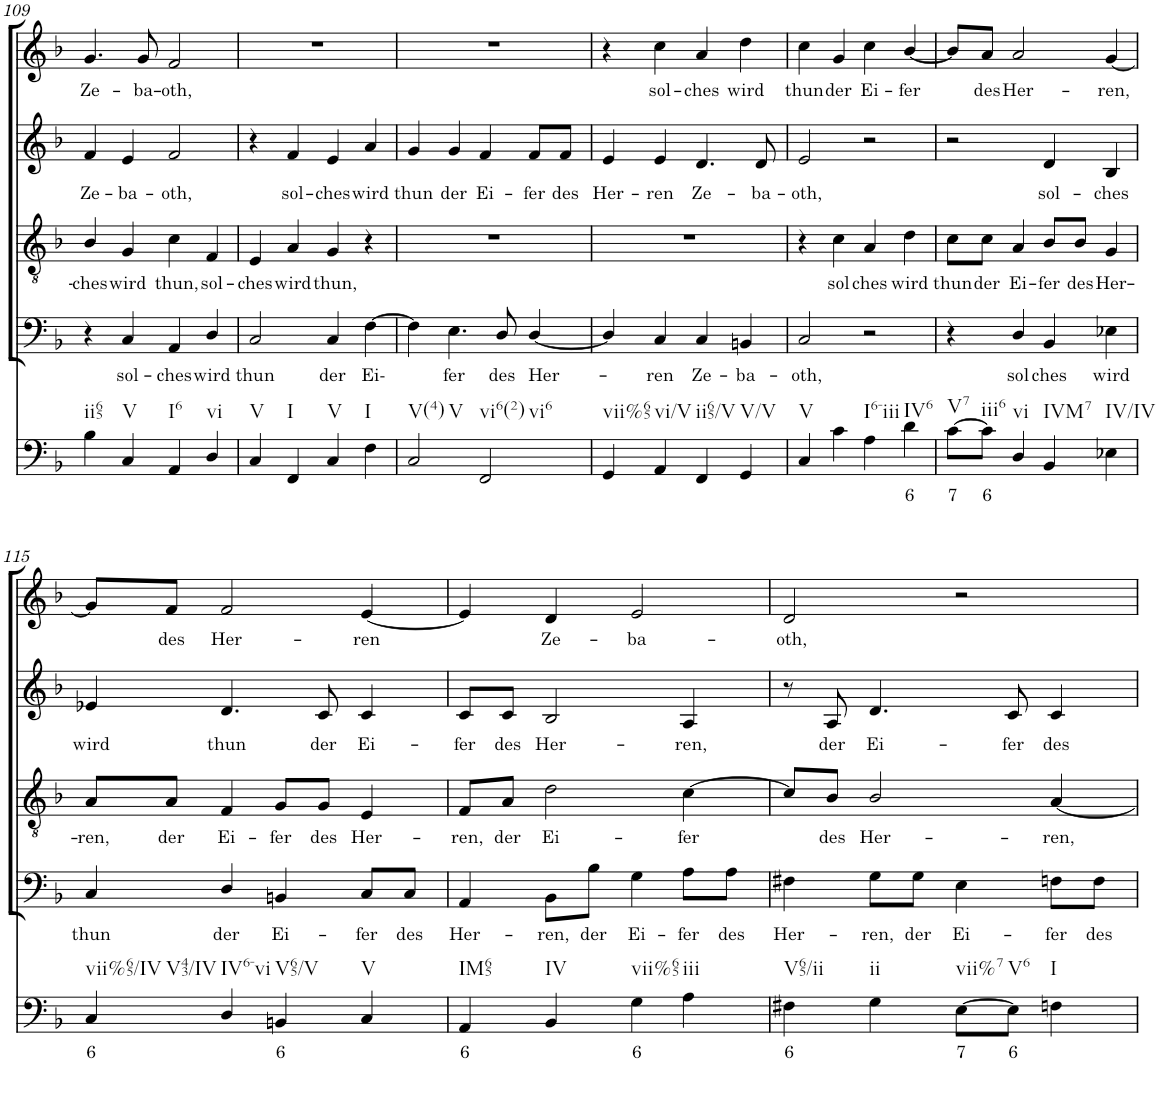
**kern	**text	**kern	**text	**kern	**text	**kern	**text	**kern	**text
*part5	*part5	*part4	*part4	*part3	*part3	*part2	*part2	*part1	*part1
*staff5	*staff5	*staff4	*staff4	*staff3	*staff3	*staff2	*staff2	*staff1	*staff1
*I"Continuo	*	*I"Bass	*	*I"Tenor	*	*I"Alto	*	*I"Soprano	*
!!LO:PB:g=z
*clefF4	*	*clefF4	*	*clefGv2	*	*clefG2	*	*clefG2	*
*k[b-]	*	*k[b-]	*	*k[b-]	*	*k[b-]	*	*k[b-]	*
*M4/4	*	*M4/4	*	*M4/4	*	*M4/4	*	*M4/4	*
=109	=109	=109	=109	=109	=109	=109	=109	=109	=109
!LO:TX:b:t=ii65	!	!	!	!	!	!	!	!	!
!	!	!	!	!	!LO:LY:b	!	!LO:LY:b	!	!LO:LY:b
4B-\	.	4r	.	4B-/	ches	4f/	Ze-	4.g/	Ze-
!LO:TX:b:t=V	!	!	!	!	!	!	!	!	!
!	!	!	!LO:LY:b	!	!LO:LY:b	!	!LO:LY:b	!	!
4C/	.	4C/	sol-	4G/	wird	4e/	ba-	.	.
!	!	!	!	!	!	!	!	!	!LO:LY:b
.	.	.	.	.	.	.	.	8g/	ba-
!LO:TX:b:t=I6	!	!	!	!	!	!	!	!	!
!	!	!	!LO:LY:b	!	!LO:LY:b	!	!LO:LY:b	!	!LO:LY:b
4AA/	.	4AA/	ches	4c\	thun,	2f/	oth,	2f/	oth,
!LO:TX:b:t=vi	!	!	!	!	!	!	!	!	!
!	!	!	!LO:LY:b	!	!LO:LY:b	!	!	!	!
4D/	.	4D/	wird	4F/	sol-	.	.	.	.
=110	=110	=110	=110	=110	=110	=110	=110	=110	=110
!LO:TX:b:t=V	!	!	!	!	!	!	!	!	!
!	!	!	!LO:LY:b	!	!LO:LY:b	!	!	!	!
4C/	.	2C/	thun	4E/	ches	4r	.	1r	.
!LO:TX:b:t=I	!	!	!	!	!	!	!	!	!
!	!	!	!	!	!LO:LY:b	!	!LO:LY:b	!	!
4FF/	.	.	.	4A/	wird	4f/	sol-	.	.
!LO:TX:b:t=V	!	!	!	!	!	!	!	!	!
!	!	!	!LO:LY:b	!	!LO:LY:b	!	!LO:LY:b	!	!
4C/	.	4C/	der	4G/	thun,	4e/	ches	.	.
!LO:TX:b:t=I	!	!	!	!	!	!	!	!	!
!	!	!	!LO:LY:b	!	!	!	!LO:LY:b	!	!
4F\	.	[4F\	Ei-	4r	.	4a/	wird	.	.
=111	=111	=111	=111	=111	=111	=111	=111	=111	=111
!LO:TX:b:t=V(4)	!	!	!	!	!	!	!	!	!
!LO:TX:b:t=V	!	!	!	!	!	!	!	!	!
!	!	!	!	!	!	!	!LO:LY:b	!	!
2C/	.	4F\]	.	1r	.	4g/	thun	1r	.
!	!	!	!LO:LY:b	!	!	!	!LO:LY:b	!	!
.	.	4.E\	fer	.	.	4g/	der	.	.
!LO:TX:b:t=vi6(2)	!	!	!	!	!	!	!	!	!
!LO:TX:b:t=vi6	!	!	!	!	!	!	!	!	!
!	!	!	!	!	!	!	!LO:LY:b	!	!
2FF/	.	.	.	.	.	4f/	Ei-	.	.
!	!	!	!LO:LY:b	!	!	!	!	!	!
.	.	8D/	des	.	.	.	.	.	.
!	!	!	!LO:LY:b	!	!	!	!LO:LY:b	!	!
.	.	[4D/	Her-	.	.	8f/L	fer	.	.
!	!	!	!	!	!	!	!LO:LY:b	!	!
.	.	.	.	.	.	8f/J	des	.	.
=112	=112	=112	=112	=112	=112	=112	=112	=112	=112
!LO:TX:b:t=vii%65	!	!	!	!	!	!	!	!	!
!	!	!	!	!	!	!	!LO:LY:b	!	!
4GG/	.	4D/]	.	1r	.	4e/	Her-	4r	.
!LO:TX:b:t=vi/V	!	!	!	!	!	!	!	!	!
!	!	!	!LO:LY:b	!	!	!	!LO:LY:b	!	!LO:LY:b
4AA/	.	4C/	ren	.	.	4e/	ren	4cc\	sol-
!LO:TX:b:t=ii65/V	!	!	!	!	!	!	!	!	!
!	!	!	!LO:LY:b	!	!	!	!LO:LY:b	!	!LO:LY:b
4FF/	.	4C/	Ze-	.	.	4.d/	Ze-	4a/	ches
!LO:TX:b:t=V/V	!	!	!	!	!	!	!	!	!
!	!	!	!LO:LY:b	!	!	!	!	!	!LO:LY:b
4GG/	.	4BBn/	ba-	.	.	.	.	4dd\	wird
!	!	!	!	!	!	!	!LO:LY:b	!	!
.	.	.	.	.	.	8d/	ba-	.	.
=113	=113	=113	=113	=113	=113	=113	=113	=113	=113
!LO:TX:b:t=V	!	!	!	!	!	!	!	!	!
!	!	!	!LO:LY:b	!	!	!	!LO:LY:b	!	!LO:LY:b
4C/	.	2C/	oth,	4r	.	2e/	oth,	4cc\	thun
!	!	!	!	!	!LO:LY:b	!	!	!	!LO:LY:b
4c\	.	.	.	4c\	sol-	.	.	4g/	der
!LO:TX:b:t=I6-iii	!	!	!	!	!	!	!	!	!
!	!	!	!	!	!LO:LY:b	!	!	!	!LO:LY:b
4A\	.	2r	.	4A/	ches	2r	.	4cc\	Ei-
!LO:TX:b:t=IV6	!	!	!	!	!	!	!	!	!
!	!LO:LY:b	!	!	!	!LO:LY:b	!	!	!	!LO:LY:b
4d\	6	.	.	4d\	wird	.	.	[4b-/	fer
=114	=114	=114	=114	=114	=114	=114	=114	=114	=114
!LO:TX:b:t=V7	!	!	!	!	!	!	!	!	!
!	!LO:LY:b	!	!	!	!LO:LY:b	!	!	!	!
[8c\L	7	4r	.	8c\L	thun	2r	.	8b-/L]	.
!LO:TX:b:t=iii6	!	!	!	!	!	!	!	!	!
!	!LO:LY:b	!	!	!	!LO:LY:b	!	!	!	!LO:LY:b
8c\J]	6	.	.	8c\J	der	.	.	8a/J	des
!LO:TX:b:t=vi	!	!	!	!	!	!	!	!	!
!	!	!	!LO:LY:b	!	!LO:LY:b	!	!	!	!LO:LY:b
4D/	.	4D/	sol-	4A/	Ei-	.	.	2a/	Her-
!LO:TX:b:t=IVM7	!	!	!	!	!	!	!	!	!
!	!	!	!LO:LY:b	!	!LO:LY:b	!	!LO:LY:b	!	!
4BB-/	.	4BB-/	ches	8B-/L	fer	4d/	sol-	.	.
!	!	!	!	!	!LO:LY:b	!	!	!	!
.	.	.	.	8B-/J	des	.	.	.	.
!LO:TX:b:t=IV/IV	!	!	!	!	!	!	!	!	!
!	!	!	!LO:LY:b	!	!LO:LY:b	!	!LO:LY:b	!	!LO:LY:b
4E-X\	.	4E-X\	wird	4G/	Her-	4B-/	ches	[4g/	ren,
!!LO:LB:g=z
=115	=115	=115	=115	=115	=115	=115	=115	=115	=115
!LO:TX:b:t=vii%65/IV	!	!	!	!	!	!	!	!	!
!LO:TX:b:t=V43/IV	!	!	!	!	!	!	!	!	!
!	!LO:LY:b	!	!LO:LY:b	!	!LO:LY:b	!	!LO:LY:b	!	!
4C/	6	4C/	thun	8A/L	ren,	4e-X/	wird	8g/L]	.
!	!	!	!	!	!LO:LY:b	!	!	!	!LO:LY:b
.	.	.	.	8A/J	der	.	.	8f/J	des
!LO:TX:b:t=IV6-vi	!	!	!	!	!	!	!	!	!
!	!	!	!LO:LY:b	!	!LO:LY:b	!	!LO:LY:b	!	!LO:LY:b
4D/	.	4D/	der	4F/	Ei-	4.d/	thun	2f/	Her-
!LO:TX:b:t=V65/V	!	!	!	!	!	!	!	!	!
!	!LO:LY:b	!	!LO:LY:b	!	!LO:LY:b	!	!	!	!
4BBn/	6	4BBn/	Ei-	8G/L	fer	.	.	.	.
!	!	!	!	!	!LO:LY:b	!	!LO:LY:b	!	!
.	.	.	.	8G/J	des	8c/	der	.	.
!LO:TX:b:t=V	!	!	!	!	!	!	!	!	!
!	!	!	!LO:LY:b	!	!LO:LY:b	!	!LO:LY:b	!	!LO:LY:b
4C/	.	8C/L	fer	4E/	Her-	4c/	Ei-	[4e/	ren
!	!	!	!LO:LY:b	!	!	!	!	!	!
.	.	8C/J	des	.	.	.	.	.	.
=116	=116	=116	=116	=116	=116	=116	=116	=116	=116
!LO:TX:b:t=IM65	!	!	!	!	!	!	!	!	!
!	!LO:LY:b	!	!LO:LY:b	!	!LO:LY:b	!	!LO:LY:b	!	!
4AA/	6	4AA/	Her-	8F/L	ren,	8c/L	fer	4e/]	.
!	!	!	!	!	!LO:LY:b	!	!LO:LY:b	!	!
.	.	.	.	8A/J	der	8c/J	des	.	.
!LO:TX:b:t=IV	!	!	!	!	!	!	!	!	!
!	!	!	!LO:LY:b	!	!LO:LY:b	!	!LO:LY:b	!	!LO:LY:b
4BB-/	.	8BB-\L	ren,	2d\	Ei-	2B-/	Her-	4d/	Ze-
!	!	!	!LO:LY:b	!	!	!	!	!	!
.	.	8B-\J	der	.	.	.	.	.	.
!LO:TX:b:t=vii%65	!	!	!	!	!	!	!	!	!
!	!LO:LY:b	!	!LO:LY:b	!	!	!	!	!	!LO:LY:b
4G\	6	4G\	Ei-	.	.	.	.	2e/	ba-
!LO:TX:b:t=iii	!	!	!	!	!	!	!	!	!
!	!	!	!LO:LY:b	!	!LO:LY:b	!	!LO:LY:b	!	!
4A\	.	8A\L	fer	[4c\	fer	4A/	ren,	.	.
!	!	!	!LO:LY:b	!	!	!	!	!	!
.	.	8A\J	des	.	.	.	.	.	.
=117	=117	=117	=117	=117	=117	=117	=117	=117	=117
!LO:TX:b:t=V65/ii	!	!	!	!	!	!	!	!	!
!	!LO:LY:b	!	!LO:LY:b	!	!	!	!	!	!LO:LY:b
4F#X\	6	4F#X\	Her-	8c/L]	.	8r	.	2d/	oth,
!	!	!	!	!	!LO:LY:b	!	!LO:LY:b	!	!
.	.	.	.	8B-/J	des	8A/	der	.	.
!LO:TX:b:t=ii	!	!	!	!	!	!	!	!	!
!	!	!	!LO:LY:b	!	!LO:LY:b	!	!LO:LY:b	!	!
4G\	.	8G\L	ren,	2B-/	Her-	4.d/	Ei-	.	.
!	!	!	!LO:LY:b	!	!	!	!	!	!
.	.	8G\J	der	.	.	.	.	.	.
!LO:TX:b:t=vii%7	!	!	!	!	!	!	!	!	!
!	!LO:LY:b	!	!LO:LY:b	!	!	!	!	!	!
[8E\L	7	4E\	Ei-	.	.	.	.	2r	.
!LO:TX:b:t=V6	!	!	!	!	!	!	!	!	!
!	!LO:LY:b	!	!	!	!	!	!LO:LY:b	!	!
8E\J]	6	.	.	.	.	8c/	fer	.	.
!LO:TX:b:t=I	!	!	!	!	!	!	!	!	!
!	!	!	!LO:LY:b	!	!LO:LY:b	!	!LO:LY:b	!	!
4Fn\	.	8Fn\L	fer	[4A/	ren,	4c/	des	.	.
!	!	!	!LO:LY:b	!	!	!	!	!	!
.	.	8F\J	des	.	.	.	.	.	.
=	=	=	=	=	=	=	=	=	=
*-	*-	*-	*-	*-	*-	*-	*-	*-	*-
